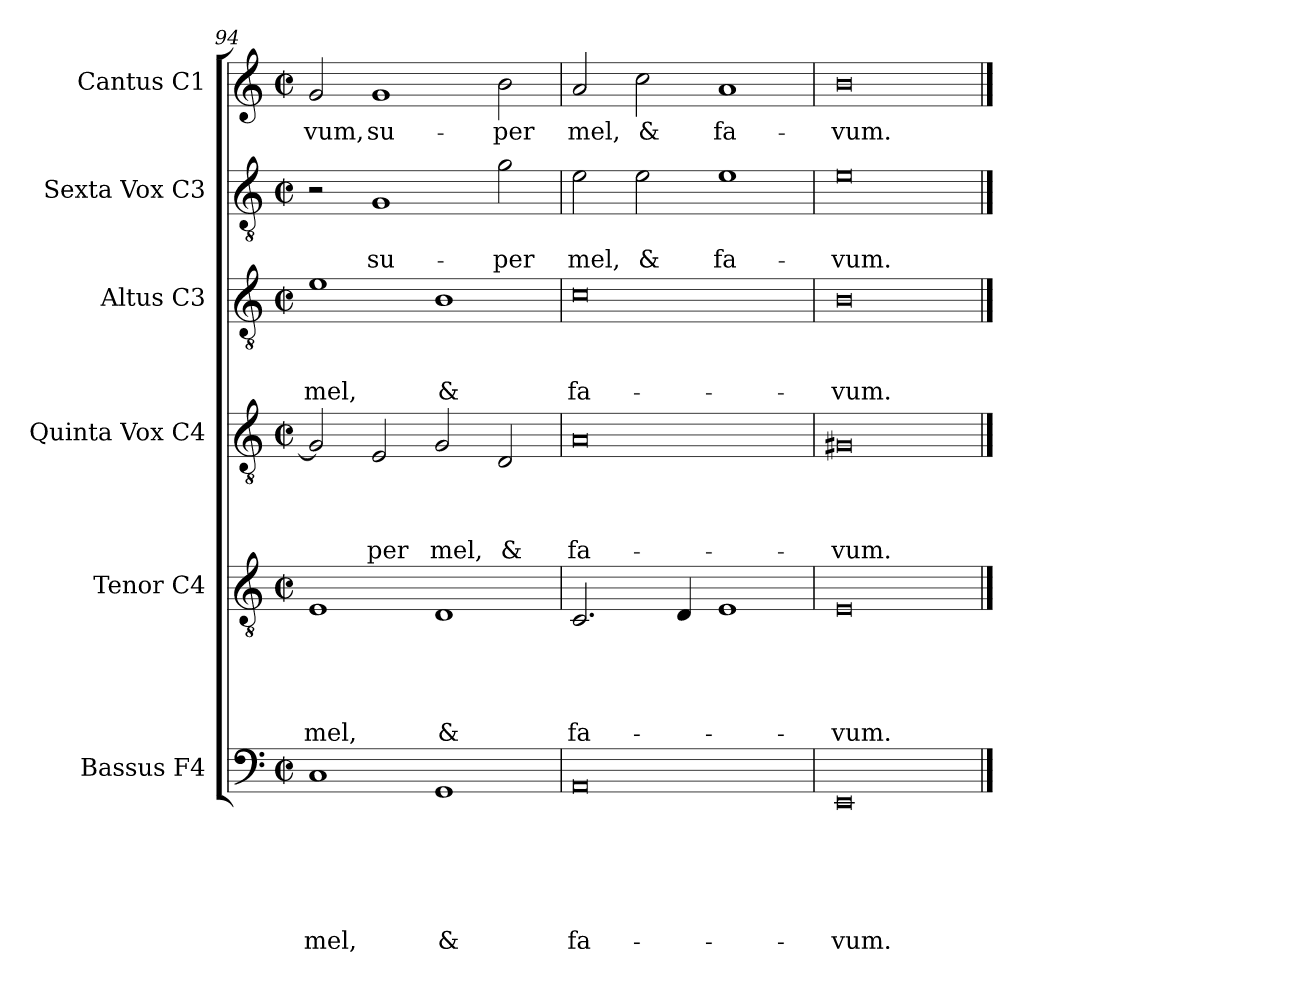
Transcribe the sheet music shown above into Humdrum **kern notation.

**kern	**text	**text	**text	**text	**text	**text	**kern	**text	**text	**text	**text	**text	**kern	**text	**text	**text	**text	**kern	**text	**text	**text	**kern	**text	**text	**kern	**text
*part6	*part6	*part6	*part6	*part6	*part6	*part6	*part5	*part5	*part5	*part5	*part5	*part5	*part4	*part4	*part4	*part4	*part4	*part3	*part3	*part3	*part3	*part2	*part2	*part2	*part1	*part1
*staff6	*staff6	*staff6	*staff6	*staff6	*staff6	*staff6	*staff5	*staff5	*staff5	*staff5	*staff5	*staff5	*staff4	*staff4	*staff4	*staff4	*staff4	*staff3	*staff3	*staff3	*staff3	*staff2	*staff2	*staff2	*staff1	*staff1
*I"Bassus F4	*	*	*	*	*	*	*I"Tenor C4	*	*	*	*	*	*I"Quinta Vox C4	*	*	*	*	*I"Altus C3	*	*	*	*I"Sexta Vox C3	*	*	*I"Cantus C1	*
*I'B	*	*	*	*	*	*	*I'T	*	*	*	*	*	*	*	*	*	*	*I'A	*	*	*	*	*	*	*I'C	*
*clefF4	*	*	*	*	*	*	*clefGv2	*	*	*	*	*	*clefGv2	*	*	*	*	*clefGv2	*	*	*	*clefGv2	*	*	*clefG2	*
*k[]	*	*	*	*	*	*	*k[]	*	*	*	*	*	*k[]	*	*	*	*	*k[]	*	*	*	*k[]	*	*	*k[]	*
*C:	*	*	*	*	*	*	*C:	*	*	*	*	*	*C:	*	*	*	*	*C:	*	*	*	*C:	*	*	*C:	*
*M2/2	*	*	*	*	*	*	*M2/2	*	*	*	*	*	*M2/2	*	*	*	*	*M2/2	*	*	*	*M2/2	*	*	*M2/2	*
*met(c|)	*	*	*	*	*	*	*met(c|)	*	*	*	*	*	*met(c|)	*	*	*	*	*met(c|)	*	*	*	*met(c|)	*	*	*met(c|)	*
=94	=94	=94	=94	=94	=94	=94	=94	=94	=94	=94	=94	=94	=94	=94	=94	=94	=94	=94	=94	=94	=94	=94	=94	=94	=94	=94
!	!	!	!	!	!	!LO:LY:b	!	!	!	!	!	!LO:LY:b	!	!	!	!	!	!	!	!	!LO:LY:b	!	!	!	!	!LO:LY:b
1C	.	.	.	.	.	mel,	1E	.	.	.	.	mel,	2G/]	.	.	.	.	1e	.	.	mel,	2r	.	.	2g/	-vum,
!	!	!	!	!	!	!	!	!	!	!	!	!	!	!	!	!	!LO:LY:b	!	!	!	!	!	!	!LO:LY:b	!	!LO:LY:b
.	.	.	.	.	.	.	.	.	.	.	.	.	2E/	.	.	.	-per	.	.	.	.	1G	.	su-	1g	su-
!	!	!	!	!	!	!LO:LY:b	!	!	!	!	!	!LO:LY:b	!	!	!	!	!LO:LY:b	!	!	!	!LO:LY:b	!	!	!	!	!
1GG	.	.	.	.	.	&	1D	.	.	.	.	&	2G/	.	.	.	mel,	1B	.	.	&	.	.	.	.	.
!	!	!	!	!	!	!	!	!	!	!	!	!	!	!	!	!	!LO:LY:b	!	!	!	!	!	!	!LO:LY:b	!	!LO:LY:b
.	.	.	.	.	.	.	.	.	.	.	.	.	2D/	.	.	.	&	.	.	.	.	2g\	.	-per	2b\	-per
=95	=95	=95	=95	=95	=95	=95	=95	=95	=95	=95	=95	=95	=95	=95	=95	=95	=95	=95	=95	=95	=95	=95	=95	=95	=95	=95
!	!	!	!	!	!	!LO:LY:b	!	!	!	!	!	!LO:LY:b	!	!	!	!	!LO:LY:b	!	!	!	!LO:LY:b	!	!	!LO:LY:b	!	!LO:LY:b
0AA	.	.	.	.	.	fa-	2.C/	.	.	.	.	fa-	0A	.	.	.	fa-	0c	.	.	fa-	2e\	.	mel,	2a/	mel,
!	!	!	!	!	!	!	!	!	!	!	!	!	!	!	!	!	!	!	!	!	!	!	!	!LO:LY:b	!	!LO:LY:b
.	.	.	.	.	.	.	.	.	.	.	.	.	.	.	.	.	.	.	.	.	.	2e\	.	&	2cc\	&
.	.	.	.	.	.	.	4D/	.	.	.	.	.	.	.	.	.	.	.	.	.	.	.	.	.	.	.
!	!	!	!	!	!	!	!	!	!	!	!	!	!	!	!	!	!	!	!	!	!	!	!	!LO:LY:b	!	!LO:LY:b
.	.	.	.	.	.	.	1E	.	.	.	.	.	.	.	.	.	.	.	.	.	.	1e	.	fa-	1a	fa-
=96	=96	=96	=96	=96	=96	=96	=96	=96	=96	=96	=96	=96	=96	=96	=96	=96	=96	=96	=96	=96	=96	=96	=96	=96	=96	=96
!	!	!	!	!	!	!LO:LY:b	!	!	!	!	!	!LO:LY:b	!	!	!	!	!LO:LY:b	!	!	!	!LO:LY:b	!	!	!LO:LY:b	!	!LO:LY:b
0EE	.	.	.	.	.	-vum.	0E	.	.	.	.	-vum.	0G#X	.	.	.	-vum.	0B	.	.	-vum.	0e	.	-vum.	0b	-vum.
==	==	==	==	==	==	==	==	==	==	==	==	==	==	==	==	==	==	==	==	==	==	==	==	==	==	==
*-	*-	*-	*-	*-	*-	*-	*-	*-	*-	*-	*-	*-	*-	*-	*-	*-	*-	*-	*-	*-	*-	*-	*-	*-	*-	*-
